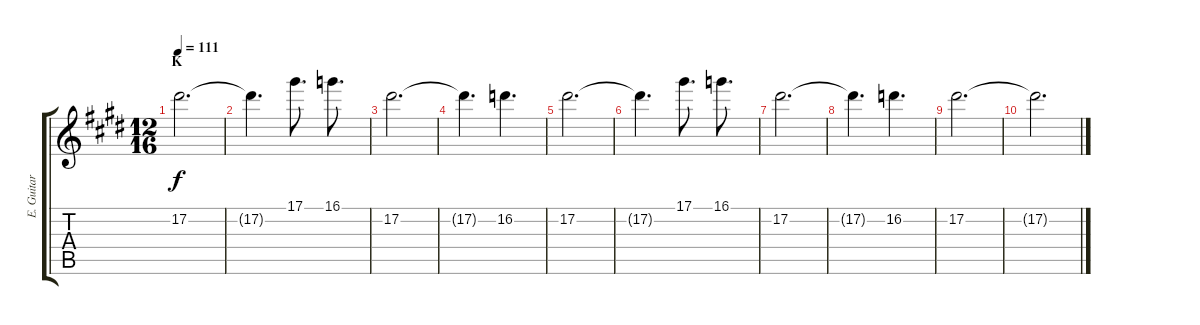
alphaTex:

\track ("E. Guitar III" "E. Guitar ") {instrument overdrivenguitar}
\staff {score tabs}
\tuning (Eb4 Bb3 Gb3 Db3 Ab2 Eb2) {hide}
\ts (12 16)
\section ("" "K")
\tempo 111
\clef g2
\ks e
17.2.2{d dy f} |
17.2{t}.4{d} 17.1.8{d} 16.1.8{d} |
17.2.2{d} |
17.2{t}.4{d} 16.2.4{d} |
17.2.2{d} |
17.2{t}.4{d} 17.1.8{d} 16.1.8{d} |
17.2.2{d} |
17.2{t}.4{d} 16.2.4{d} |
17.2.2{d} |
17.2{t}.2{d}
